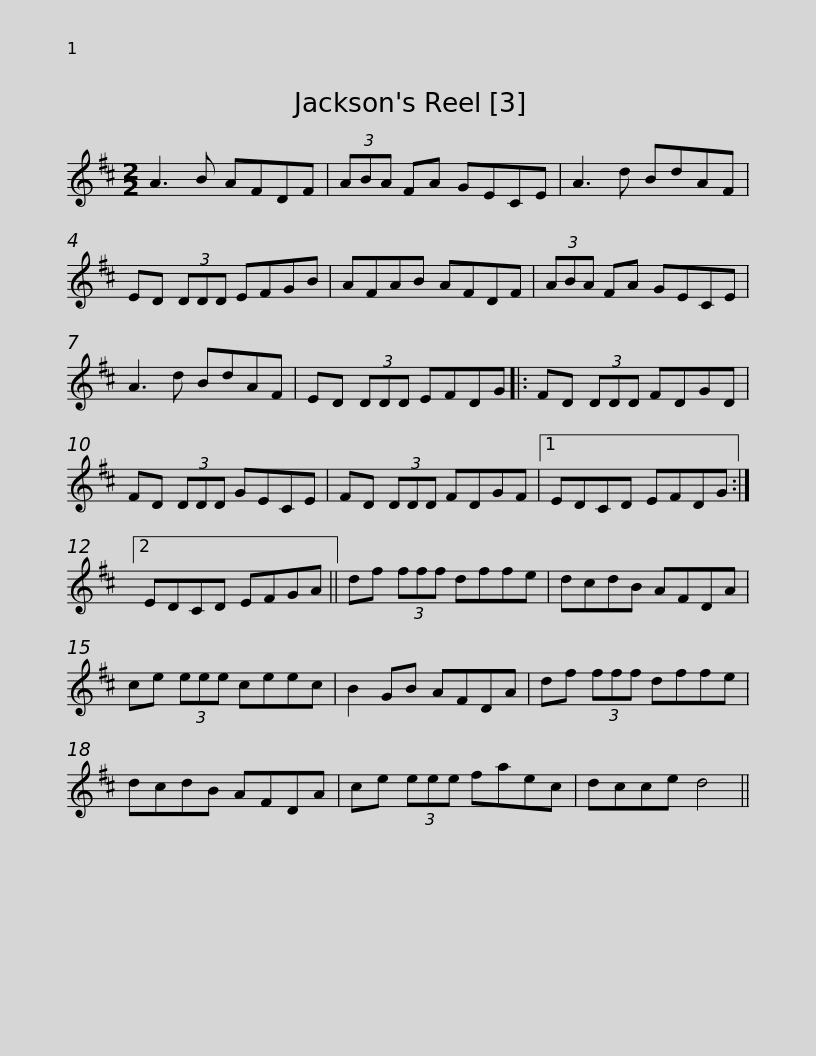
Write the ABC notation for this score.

X:1
L:1/8
M:2/2
I:linebreak $
K:D
V:1 treble
V:1
 A3 B AFDF | (3ABA FA GECE | A3 d BdAF | ED (3DDD EFGB | AFAB AFDF |$ %5
 (3ABA FA GECE | A3 d BdAF | ED (3DDD EFDG |: FD (3DDD FDGD | FD (3DDD GECE |$ %10
 FD (3DDD FDGF |1 EDCD EFDG :|2 EDCD EFGA || df (3fff dffe | dcdB AFDA |$ %15
 ce (3eee ceec | B2 GB AFDA | df (3fff dffe | dcdB AFDA | ce (3eee faec |$ %20
 dcce d4 || %21
